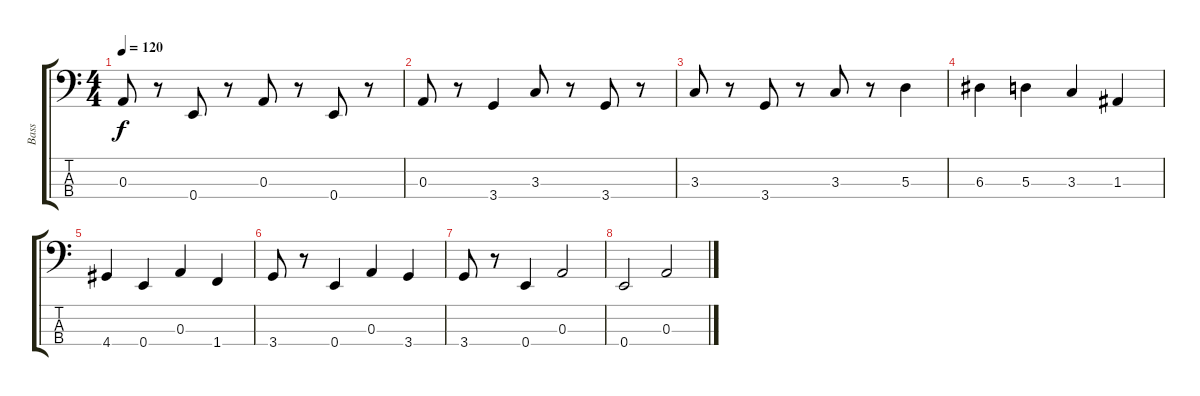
\track ("Bass" "Bass") {instrument electricbassfinger}
\staff {score tabs}
\tuning (G2 D2 A1 E1) {hide}
\ts (4 4)
\tempo 120
\clef f4
\ks c
0.3.8{dy f instrument electricbassfinger} r.8 0.4.8 r.8 0.3.8 r.8 0.4.8 r.8 |
0.3.8 r.8 3.4.4 3.3.8 r.8 3.4.8 r.8 |
3.3.8 r.8 3.4.8 r.8 3.3.8 r.8 5.3.4 |
6.3.4 5.3.4 3.3.4 1.3.4 |
4.4.4 0.4.4 0.3.4 1.4.4 |
3.4.8 r.8 0.4.4 0.3.4 3.4.4 |
3.4.8 r.8 0.4.4 0.3.2 |
0.4.2 0.3.2
